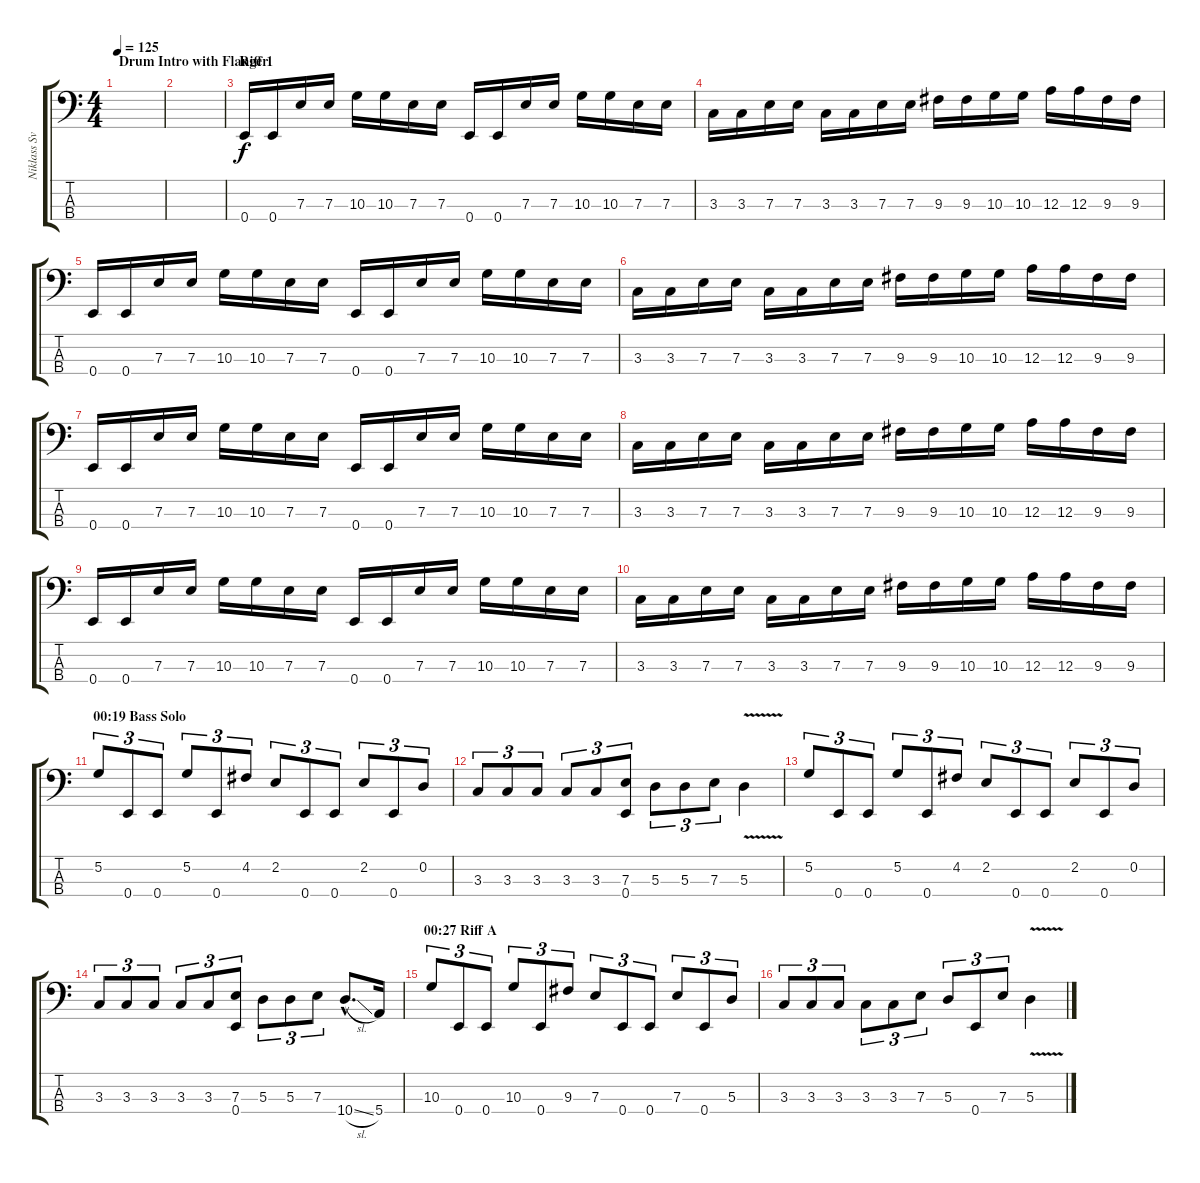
\track ("Niklass Svensson" "Niklass Sv") {instrument electricbasspick}
\staff {score tabs}
\tuning (G2 D2 A1 E1) {hide}
\ts (4 4)
\section ("" "Drum Intro with Flanger")
\tempo 125
\clef f4
\ks c
|
|
\section ("" "Riff 1")
0.4.16 0.4.16 7.3.16 7.3.16 10.3.16 10.3.16 7.3.16 7.3.16 0.4.16 0.4.16 7.3.16 7.3.16 10.3.16 10.3.16 7.3.16 7.3.16 |
3.3.16 3.3.16 7.3.16 7.3.16 3.3.16 3.3.16 7.3.16 7.3.16 9.3.16 9.3.16 10.3.16 10.3.16 12.3.16 12.3.16 9.3.16 9.3.16 |
0.4.16 0.4.16 7.3.16 7.3.16 10.3.16 10.3.16 7.3.16 7.3.16 0.4.16 0.4.16 7.3.16 7.3.16 10.3.16 10.3.16 7.3.16 7.3.16 |
3.3.16 3.3.16 7.3.16 7.3.16 3.3.16 3.3.16 7.3.16 7.3.16 9.3.16 9.3.16 10.3.16 10.3.16 12.3.16 12.3.16 9.3.16 9.3.16 |
0.4.16 0.4.16 7.3.16 7.3.16 10.3.16 10.3.16 7.3.16 7.3.16 0.4.16 0.4.16 7.3.16 7.3.16 10.3.16 10.3.16 7.3.16 7.3.16 |
3.3.16 3.3.16 7.3.16 7.3.16 3.3.16 3.3.16 7.3.16 7.3.16 9.3.16 9.3.16 10.3.16 10.3.16 12.3.16 12.3.16 9.3.16 9.3.16 |
0.4.16 0.4.16 7.3.16 7.3.16 10.3.16 10.3.16 7.3.16 7.3.16 0.4.16 0.4.16 7.3.16 7.3.16 10.3.16 10.3.16 7.3.16 7.3.16 |
3.3.16 3.3.16 7.3.16 7.3.16 3.3.16 3.3.16 7.3.16 7.3.16 9.3.16 9.3.16 10.3.16 10.3.16 12.3.16 12.3.16 9.3.16 9.3.16 |
\section ("" "00:19 Bass Solo")
5.2.8{tu (3 2) volume 16} 0.4.8{tu (3 2)} 0.4.8{tu (3 2)} 5.2.8{tu (3 2)} 0.4.8{tu (3 2)} 4.2.8{tu (3 2)} 2.2.8{tu (3 2)} 0.4.8{tu (3 2)} 0.4.8{tu (3 2)} 2.2.8{tu (3 2)} 0.4.8{tu (3 2)} 0.2.8{tu (3 2)} |
3.3.8{tu (3 2)} 3.3.8{tu (3 2)} 3.3.8{tu (3 2)} 3.3.8{tu (3 2)} 3.3.8{tu (3 2)} (7.3 0.4).8{tu (3 2)} 5.3.8{tu (3 2)} 5.3.8{tu (3 2)} 7.3.8{tu (3 2)} 5.3{v}.4 |
5.2.8{tu (3 2)} 0.4.8{tu (3 2)} 0.4.8{tu (3 2)} 5.2.8{tu (3 2)} 0.4.8{tu (3 2)} 4.2.8{tu (3 2)} 2.2.8{tu (3 2)} 0.4.8{tu (3 2)} 0.4.8{tu (3 2)} 2.2.8{tu (3 2)} 0.4.8{tu (3 2)} 0.2.8{tu (3 2)} |
3.3.8{tu (3 2)} 3.3.8{tu (3 2)} 3.3.8{tu (3 2)} 3.3.8{tu (3 2)} 3.3.8{tu (3 2)} (7.3 0.4).8{tu (3 2)} 5.3.8{tu (3 2)} 5.3.8{tu (3 2)} 7.3.8{tu (3 2)} 10.4{sl hac}.8{d} 5.4.16 |
\section ("" "00:27 Riff A")
10.3.8{tu (3 2) volume 13} 0.4.8{tu (3 2)} 0.4.8{tu (3 2)} 10.3.8{tu (3 2)} 0.4.8{tu (3 2)} 9.3.8{tu (3 2)} 7.3.8{tu (3 2)} 0.4.8{tu (3 2)} 0.4.8{tu (3 2)} 7.3.8{tu (3 2)} 0.4.8{tu (3 2)} 5.3.8{tu (3 2)} |
3.3.8{tu (3 2)} 3.3.8{tu (3 2)} 3.3.8{tu (3 2)} 3.3.8{tu (3 2)} 3.3.8{tu (3 2)} 7.3.8{tu (3 2)} 5.3.8{tu (3 2)} 0.4.8{tu (3 2)} 7.3.8{tu (3 2)} 5.3{v}.4
